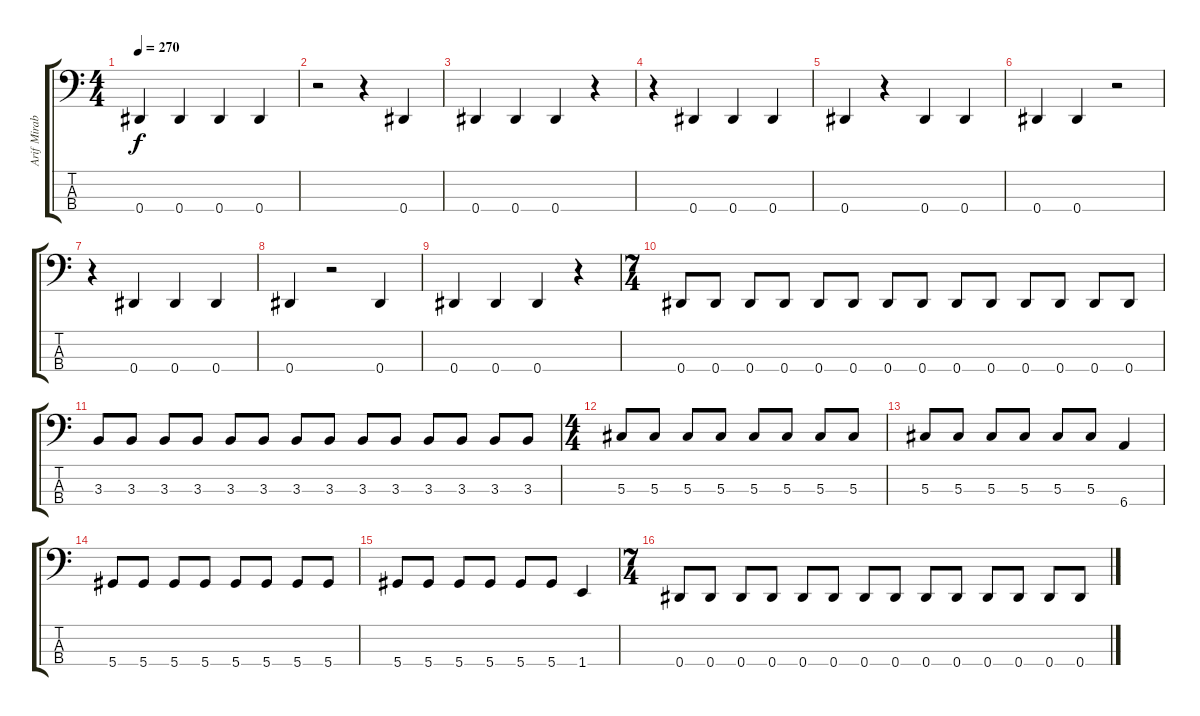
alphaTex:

\track ("Arif Mirabdolbaghi" "Arif Mirab") {instrument electricbassfinger}
\staff {score tabs}
\tuning (Gb2 Db2 Ab1 Eb1) {hide}
\ts (4 4)
\tempo 270
\clef f4
\ks c
0.4.4{dy f} 0.4.4 0.4.4 0.4.4 |
r.2 r.4 0.4.4 |
0.4.4 0.4.4 0.4.4 r.4 |
r.4 0.4.4 0.4.4 0.4.4 |
0.4.4 r.4 0.4.4 0.4.4 |
0.4.4 0.4.4 r.2 |
r.4 0.4.4 0.4.4 0.4.4 |
0.4.4 r.2 0.4.4 |
0.4.4 0.4.4 0.4.4 r.4 |
\ts (7 4)
0.4.8 0.4.8 0.4.8 0.4.8 0.4.8 0.4.8 0.4.8 0.4.8 0.4.8 0.4.8 0.4.8 0.4.8 0.4.8 0.4.8 |
3.3.8 3.3.8 3.3.8 3.3.8 3.3.8 3.3.8 3.3.8 3.3.8 3.3.8 3.3.8 3.3.8 3.3.8 3.3.8 3.3.8 |
\ts (4 4)
5.3.8 5.3.8 5.3.8 5.3.8 5.3.8 5.3.8 5.3.8 5.3.8 |
5.3.8 5.3.8 5.3.8 5.3.8 5.3.8 5.3.8 6.4.4 |
5.4.8 5.4.8 5.4.8 5.4.8 5.4.8 5.4.8 5.4.8 5.4.8 |
5.4.8 5.4.8 5.4.8 5.4.8 5.4.8 5.4.8 1.4.4 |
\ts (7 4)
0.4.8 0.4.8 0.4.8 0.4.8 0.4.8 0.4.8 0.4.8 0.4.8 0.4.8 0.4.8 0.4.8 0.4.8 0.4.8 0.4.8
